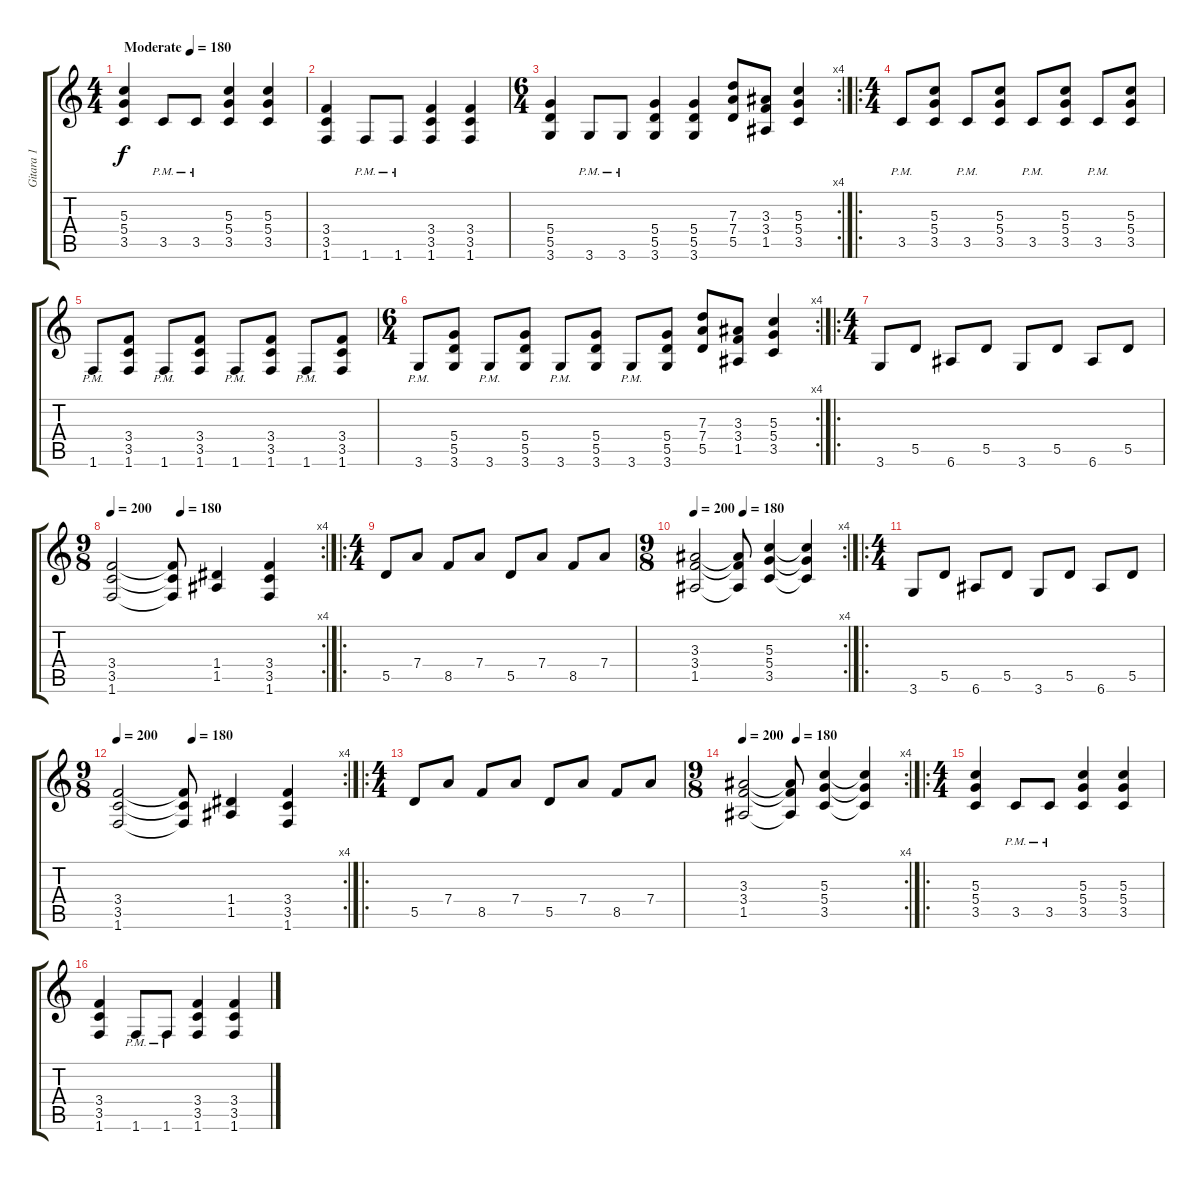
\track ("Gitara 1" "Gitara 1") {instrument distortionguitar}
\staff {score tabs}
\tuning (E4 B3 G3 D3 A2 E2) {hide}
\ts (4 4)
\tempo (180 "Moderate")
\clef g2
\ks c
(5.3 5.4 3.5).4{dy f instrument distortionguitar} 3.5{pm}.8 3.5{pm}.8 (5.3 5.4 3.5).4 (5.3 5.4 3.5).4 |
(3.4 3.5 1.6).4 1.6{pm}.8 1.6{pm}.8 (3.4 3.5 1.6).4 (3.4 3.5 1.6).4 |
\rc 4
\ts (6 4)
(5.4 5.5 3.6).4 3.6{pm}.8 3.6{pm}.8 (5.4 5.5 3.6).4 (5.4 5.5 3.6).4 (7.3 7.4 5.5).8 (3.3 3.4 1.5).8 (5.3 5.4 3.5).4 |
\ro
\ts (4 4)
3.5{pm}.8 (5.3 5.4 3.5).8 3.5{pm}.8 (5.3 5.4 3.5).8 3.5{pm}.8 (5.3 5.4 3.5).8 3.5{pm}.8 (5.3 5.4 3.5).8 |
1.6{pm}.8 (3.4 3.5 1.6).8 1.6{pm}.8 (3.4 3.5 1.6).8 1.6{pm}.8 (3.4 3.5 1.6).8 1.6{pm}.8 (3.4 3.5 1.6).8 |
\rc 4
\ts (6 4)
3.6{pm}.8 (5.4 5.5 3.6).8 3.6{pm}.8 (5.4 5.5 3.6).8 3.6{pm}.8 (5.4 5.5 3.6).8 3.6{pm}.8 (5.4 5.5 3.6).8 (7.3 7.4 5.5).8 (3.3 3.4 1.5).8 (5.3 5.4 3.5).4 |
\ro
\ts (4 4)
3.6.8 5.5.8 6.6.8 5.5.8 3.6.8 5.5.8 6.6.8 5.5.8 |
\rc 4
\ts (9 8)
\tempo 200
\tempo (180 0.3333333333333333)
(3.4 3.5 1.6).2 (3.4{t} 3.5{t} 1.6{t}).8 (1.4 1.5).4 (3.4 3.5 1.6).4 |
\ro
\ts (4 4)
5.5.8 7.4.8 8.5.8 7.4.8 5.5.8 7.4.8 8.5.8 7.4.8 |
\rc 4
\ts (9 8)
\tempo 200
\tempo (180 0.3333333333333333)
(3.3 3.4 1.5).2 (3.3{t} 3.4{t} 1.5{t}).8 (5.3 5.4 3.5).4 (5.3{t} 5.4{t} 3.5{t}).4 |
\ro
\ts (4 4)
3.6.8 5.5.8 6.6.8 5.5.8 3.6.8 5.5.8 6.6.8 5.5.8 |
\rc 4
\ts (9 8)
\tempo 200
\tempo (180 0.3333333333333333)
(3.4 3.5 1.6).2 (3.4{t} 3.5{t} 1.6{t}).8 (1.4 1.5).4 (3.4 3.5 1.6).4 |
\ro
\ts (4 4)
5.5.8 7.4.8 8.5.8 7.4.8 5.5.8 7.4.8 8.5.8 7.4.8 |
\rc 4
\ts (9 8)
\tempo 200
\tempo (180 0.3333333333333333)
(3.3 3.4 1.5).2 (3.3{t} 3.4{t} 1.5{t}).8 (5.3 5.4 3.5).4 (5.3{t} 5.4{t} 3.5{t}).4 |
\ro
\ts (4 4)
(5.3 5.4 3.5).4 3.5{pm}.8 3.5{pm}.8 (5.3 5.4 3.5).4 (5.3 5.4 3.5).4 |
(3.4 3.5 1.6).4 1.6{pm}.8 1.6{pm}.8 (3.4 3.5 1.6).4 (3.4 3.5 1.6).4
